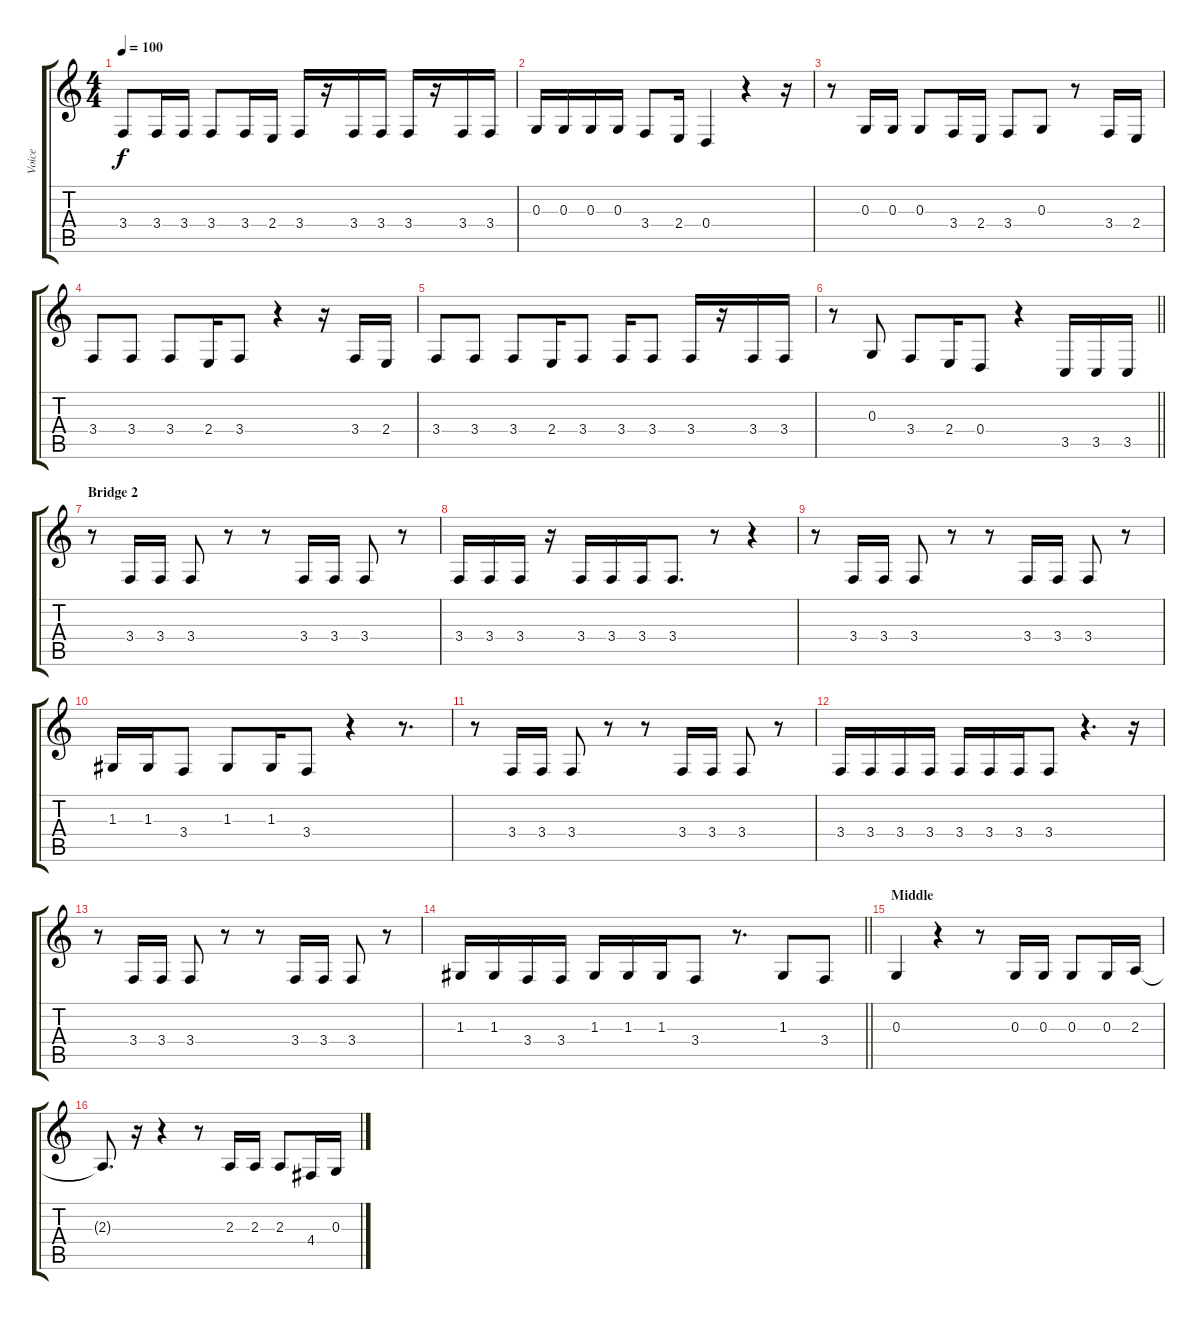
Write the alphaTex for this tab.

\track ("Voice" "Voice") {instrument lead1square}
\staff {score tabs}
\tuning (E4 B3 G3 D3 A2 E2) {hide}
\ts (4 4)
\tempo 100
\clef g2
\ks c
3.4.8{dy f} 3.4.16 3.4.16 3.4.8 3.4.16 2.4.16 3.4.16 r.16 3.4.16 3.4.16 3.4.16 r.16 3.4.16 3.4.16 |
0.3.16 0.3.16 0.3.16 0.3.16 3.4.8 2.4.16 0.4.4 r.4 r.16 |
r.8 0.3.16 0.3.16 0.3.8 3.4.16 2.4.16 3.4.8 0.3.8 r.8 3.4.16 2.4.16 |
3.4.8 3.4.8 3.4.8 2.4.16 3.4.8 r.4 r.16 3.4.16 2.4.16 |
3.4.8 3.4.8 3.4.8 2.4.16 3.4.8 3.4.16 3.4.8 3.4.16 r.16 3.4.16 3.4.16 |
\barLineRight lightlight
r.8 0.3.8 3.4.8 2.4.16 0.4.8 r.4 3.5.16 3.5.16 3.5.16 |
\section ("" "Bridge 2")
r.8 3.4.16 3.4.16 3.4.8 r.8 r.8 3.4.16 3.4.16 3.4.8 r.8 |
3.4.16 3.4.16 3.4.16 r.16 3.4.16 3.4.16 3.4.16 3.4.8{d} r.8 r.4 |
r.8 3.4.16 3.4.16 3.4.8 r.8 r.8 3.4.16 3.4.16 3.4.8 r.8 |
1.3.16 1.3.16 3.4.8 1.3.8 1.3.16 3.4.8 r.4 r.8{d} |
r.8 3.4.16 3.4.16 3.4.8 r.8 r.8 3.4.16 3.4.16 3.4.8 r.8 |
3.4.16 3.4.16 3.4.16 3.4.16 3.4.16 3.4.16 3.4.16 3.4.8 r.4{d} r.16 |
r.8 3.4.16 3.4.16 3.4.8 r.8 r.8 3.4.16 3.4.16 3.4.8 r.8 |
\barLineRight lightlight
1.3.16 1.3.16 3.4.16 3.4.16 1.3.16 1.3.16 1.3.16 3.4.8 r.8{d} 1.3.8 3.4.8 |
\section ("" "Middle")
0.3.4 r.4 r.8 0.3.16 0.3.16 0.3.8 0.3.16 2.3.16 |
2.3{t}.8{d} r.16 r.4 r.8 2.3.16 2.3.16 2.3.8 4.4.16 0.3.16
